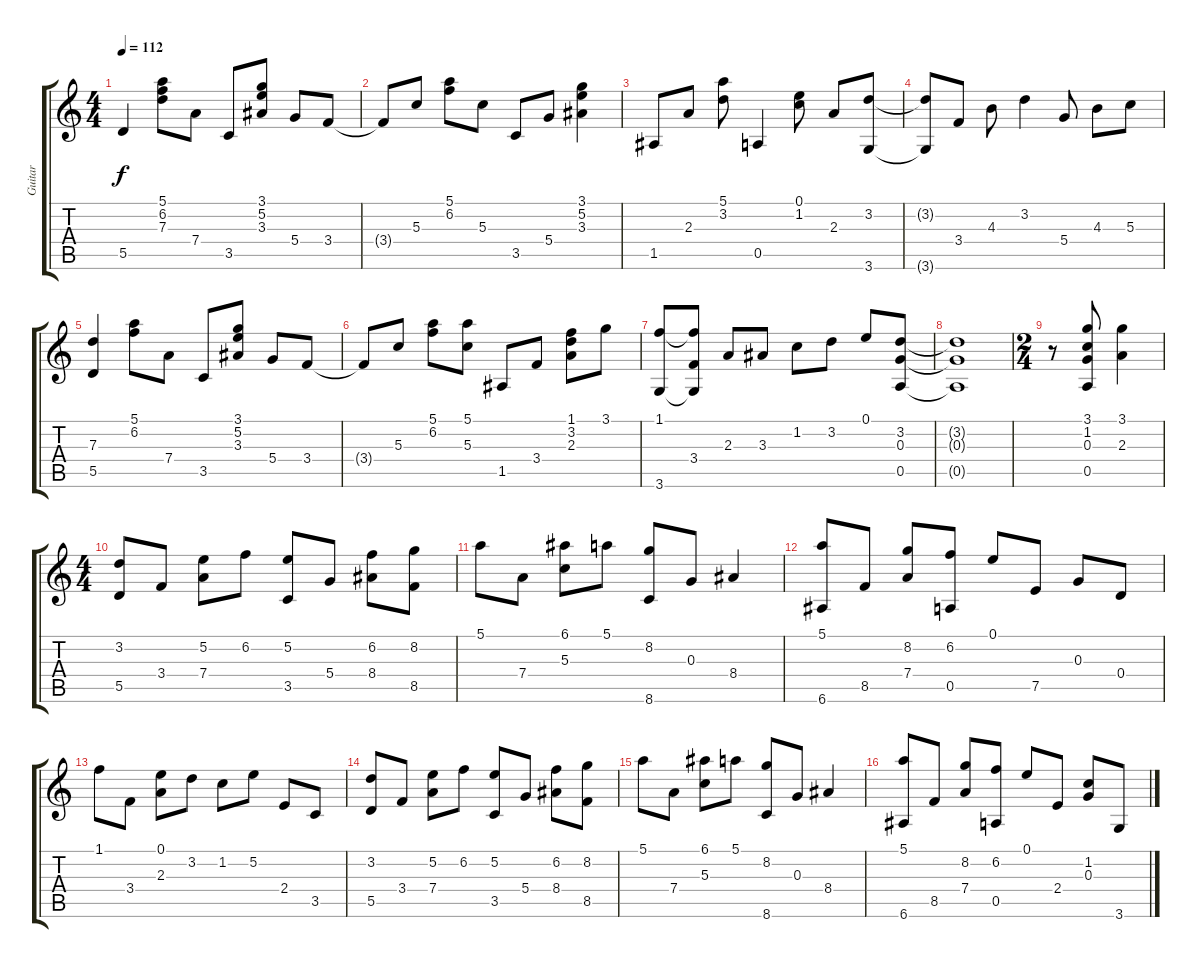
\track ("Guitar" "Guitar") {instrument acousticguitarnylon}
\staff {score tabs}
\tuning (E4 B3 G3 D3 A2 E2) {hide}
\ts (4 4)
\tempo 112
\clef g2
\ks c
5.5.4{dy f instrument acousticguitarnylon} (5.1 6.2 7.3).8 7.4.8 3.5.8 (3.1 5.2 3.3).8 5.4.8 3.4.8 |
3.4{t}.8 5.3.8 (5.1 6.2).8 5.3.8 3.5.8 5.4.8 (3.1 5.2 3.3).4 |
1.5.8 2.3.8 (5.1 3.2).8 0.5.4 (0.1 1.2).8 2.3.8 (3.2 3.6).8 |
(3.2{t} 3.6{t}).8 3.4.8 4.3.8 3.2.4 5.4.8 4.3.8 5.3.8 |
(7.3 5.5).4 (5.1 6.2).8 7.4.8 3.5.8 (3.1 5.2 3.3).8 5.4.8 3.4.8 |
3.4{t}.8 5.3.8 (5.1 6.2).8 (5.1 5.3).8 1.5.8 3.4.8 (1.1 3.2 2.3).8 3.1.8 |
(1.1 3.6).8 (1.1{t} 3.4 3.6{t}).8 2.3.8 3.3.8 1.2.8 3.2.8 0.1.8 (3.2 0.3 0.5).8 |
(3.2{t} 0.3{t} 0.5{t}).1 |
\ts (2 4)
r.8 (3.1 1.2 0.3 0.5).8 (3.1 2.3).4 |
\ts (4 4)
(3.2 5.5).8 3.4.8 (5.2 7.4).8 6.2.8 (5.2 3.5).8 5.4.8 (6.2 8.4).8 (8.2 8.5).8 |
5.1.8 7.4.8 (6.1 5.3).8 5.1.8 (8.2 8.6).8 0.3.8 8.4.4 |
(5.1 6.6).8 8.5.8 (8.2 7.4).8 (6.2 0.5).8 0.1.8 7.5.8 0.3.8 0.4.8 |
1.1.8 3.4.8 (0.1 2.3).8 3.2.8 1.2.8 5.2.8 2.4.8 3.5.8 |
(3.2 5.5).8 3.4.8 (5.2 7.4).8 6.2.8 (5.2 3.5).8 5.4.8 (6.2 8.4).8 (8.2 8.5).8 |
5.1.8 7.4.8 (6.1 5.3).8 5.1.8 (8.2 8.6).8 0.3.8 8.4.4 |
(5.1 6.6).8 8.5.8 (8.2 7.4).8 (6.2 0.5).8 0.1.8 2.4.8 (1.2 0.3).8 3.6.8
